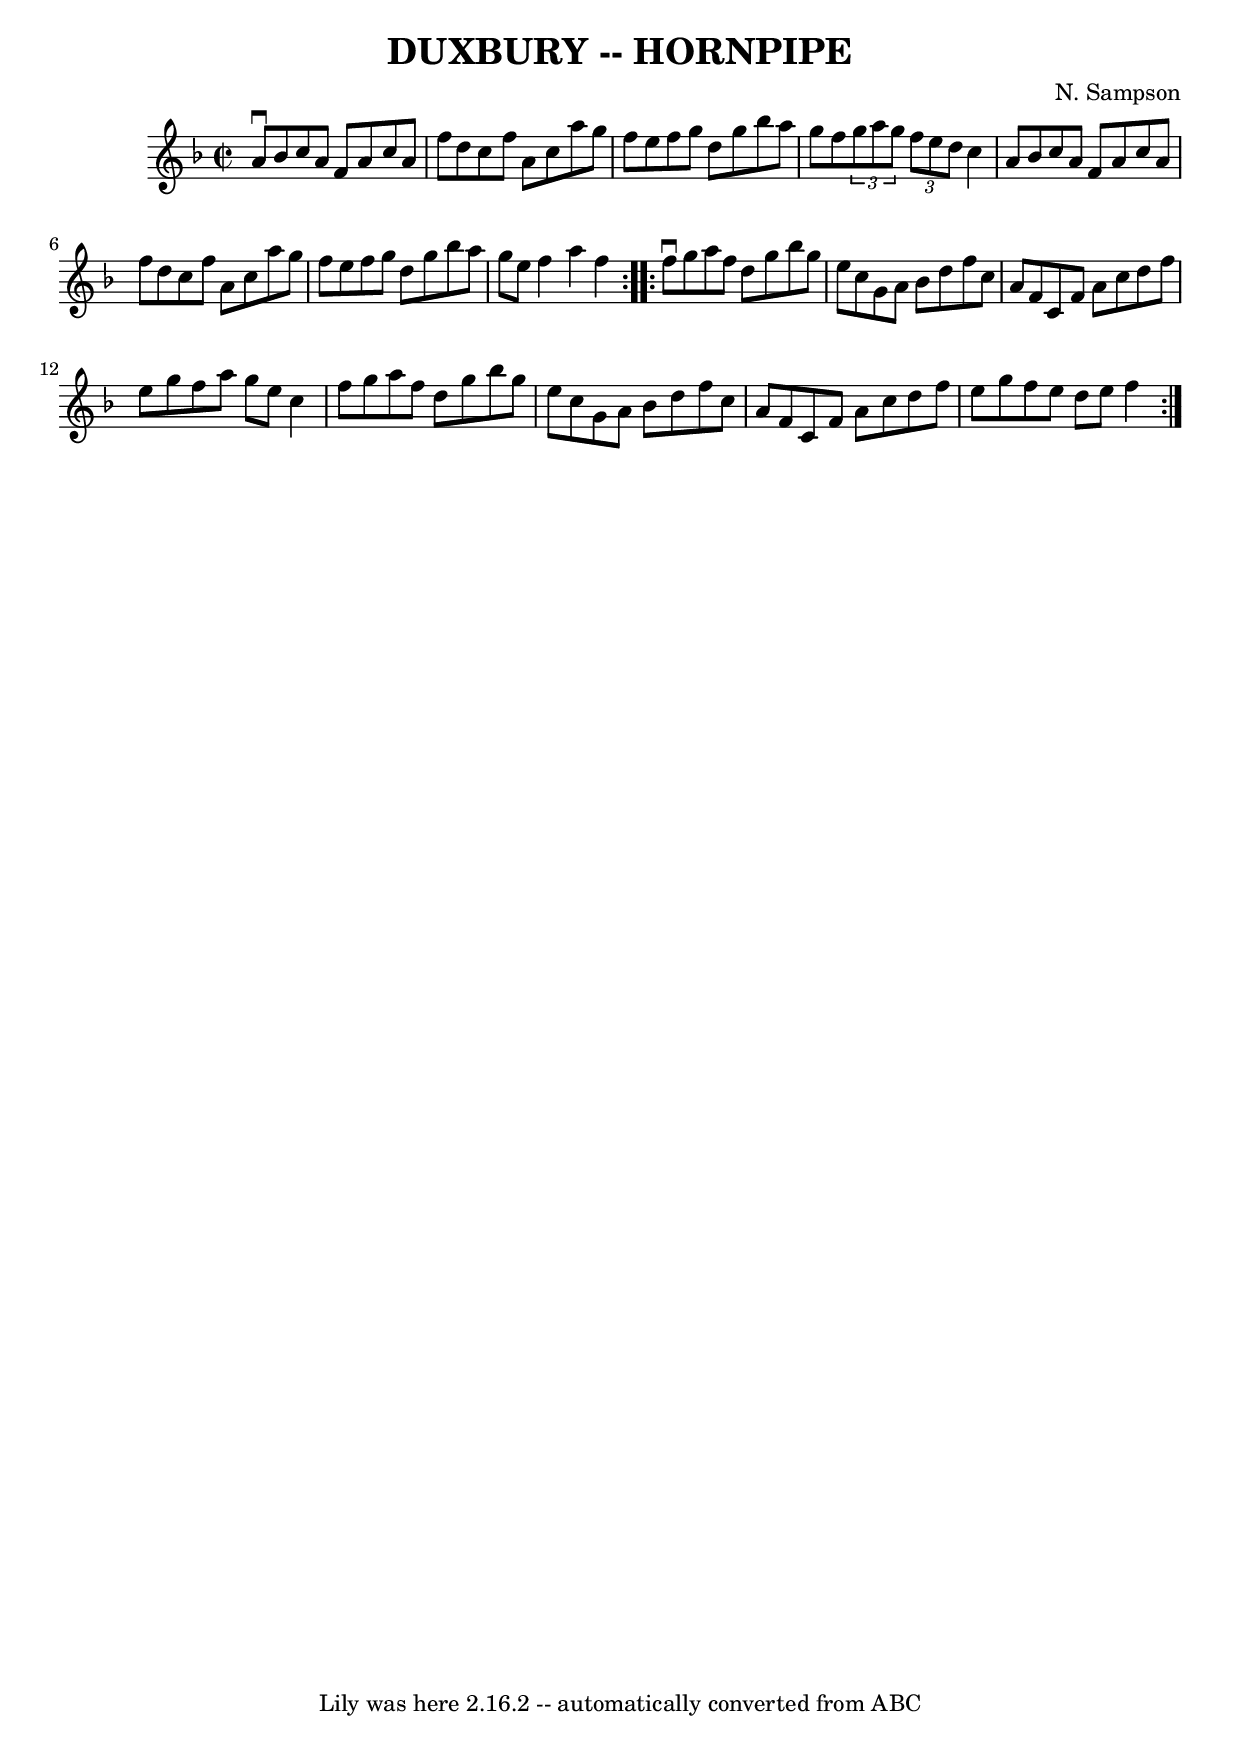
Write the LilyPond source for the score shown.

\version "2.16.2"
\include "Mammoth.ily"
\header {
  %% book = "Cole's 1000 Fiddle Tunes"
  composer = "N. Sampson"
  crossRefNumber = "1"
  footnotes = ""
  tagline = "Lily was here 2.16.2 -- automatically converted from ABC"
  title = "DUXBURY -- HORNPIPE"

}
voicedefault =  {



  \repeat volta 2 {

    \override Staff.TimeSignature #'style = #'C
    \time 2/2 
    \key f \major     a'8^\downbow bes'8         |
    c''8 a'8       f'8 a'8 c''8 a'8 f''8 d''8     |
    c''8 f''8 a'8        c''8 a''8 g''8 f''8 e''8     |
    f''8 g''8 d''8         g''8 bes''8 a''8 g''8 f''8     |
    \times 2/3 { g''8    
		 a''8 g''8  
	       }   \times 2/3 { f''8 e''8 d''8   			      } c''4 a'8 bes'8   |
    c''8 a'8 f'8 a'8 c''8 a'8 f''8 d''8     |
    c''8 f''8 a'8 c''8 a''8 g''8 f''8 e''8     |
    f''8 g''8 d''8 g''8 bes''8 a''8 g''8 e''8     |
    f''4 a''4 f''4    
  }     
  \repeat volta 2 {
    f''8^\downbow        g''8         |
    a''8 f''8 d''8 g''8 bes''8 g''8 e''8        c''8     |
    g'8 a'8 bes'8 d''8 f''8 c''8 a'8 f'8    |
    c'8 f'8 a'8 c''8 d''8 f''8 e''8 g''8     |
    f''8 a''8 g''8 e''8 c''4 f''8 g''8        |
         a''8 f''8 d''8 g''8 bes''8 g''8 e''8 c''8     |
         g'8 a'8 bes'8 d''8 f''8 c''8 a'8 f'8     |
    c'8         f'8 a'8 c''8 d''8 f''8 e''8 g''8     |
    f''8 e''8   
    d''8 e''8 f''4    
  }   

}

\score{
  <<

    \context Staff="default"
    {
      \voicedefault 
      
    }

  >>
  \layout {
    
  }
  \midi {
  }

}
